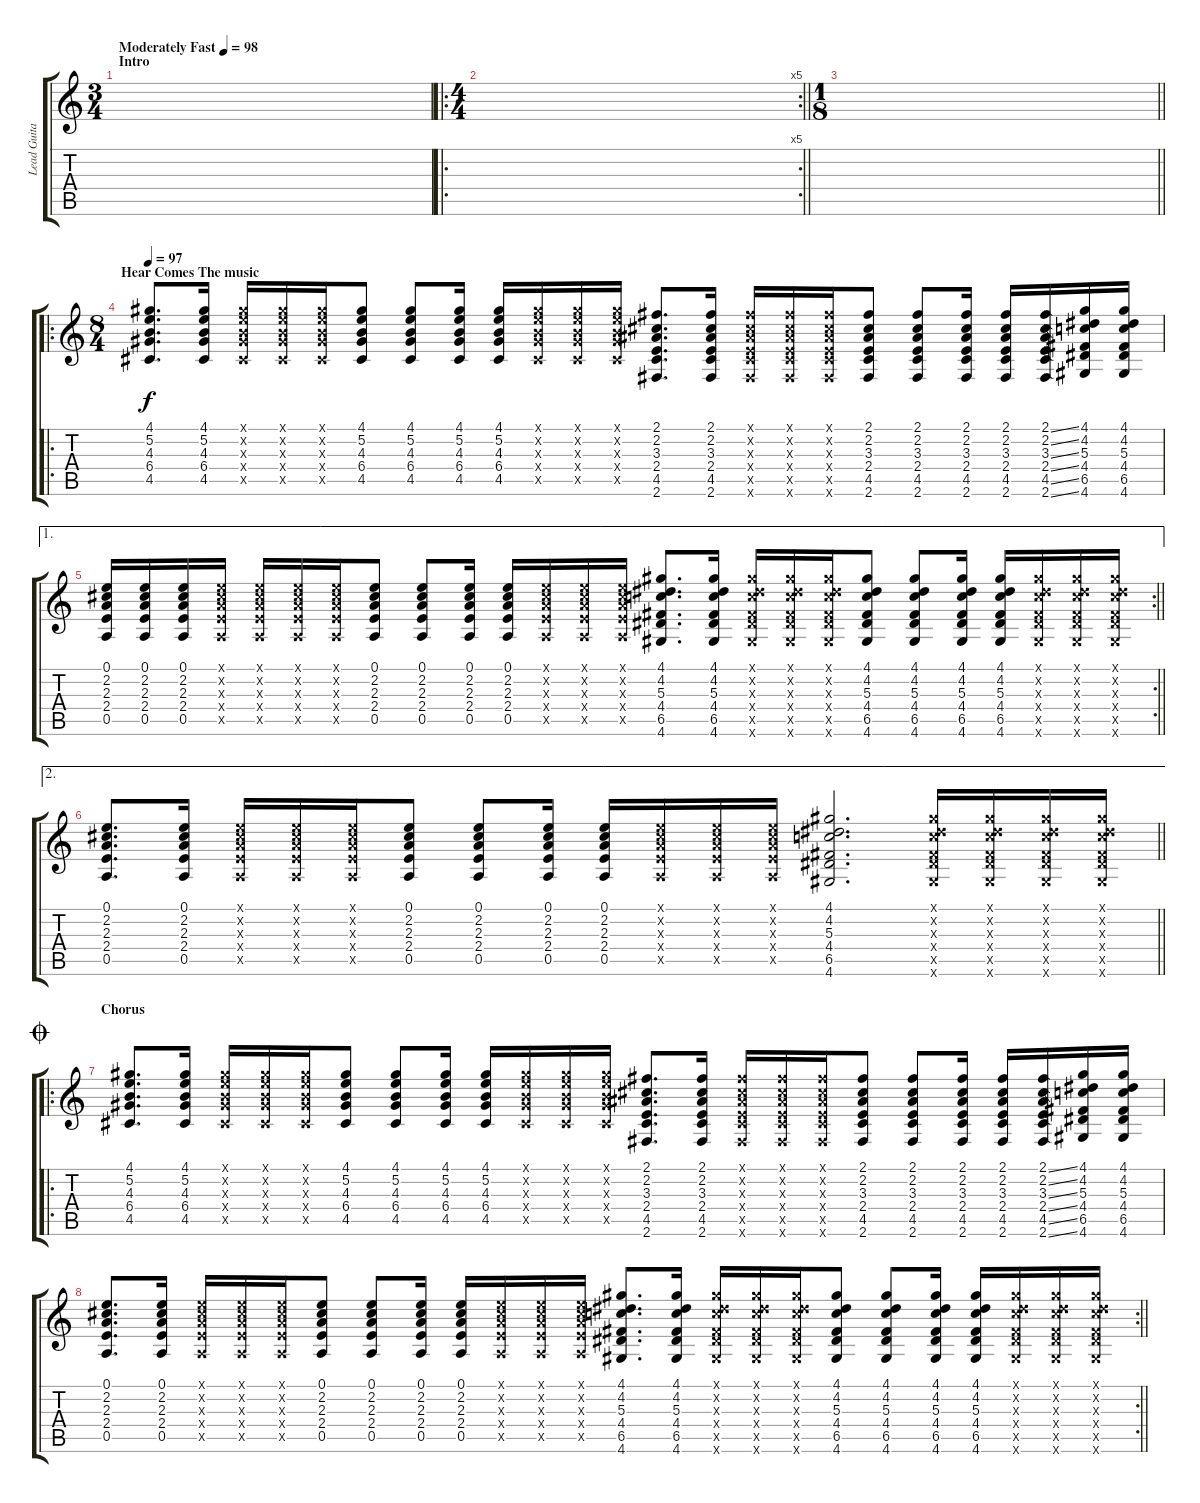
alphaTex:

\track ("Lead Guitar" "Lead Guita") {instrument acousticguitarsteel}
\staff {score tabs}
\tuning (E4 B3 G3 D3 A2 E2) {hide}
\ts (3 4)
\section ("" "Intro")
\tempo (98 "Moderately Fast")
\clef g2
\ks c
|
\ro
\rc 5
\ts (4 4)
\barLineRight lightlight
|
\ts (1 8)
\barLineRight lightlight
|
\ro
\ts (8 4)
\section ("" "Hear Comes The music")
\tempo 97
(4.1 5.2 4.3 6.4 4.5).8{d volume 7} (4.1 5.2 4.3 6.4 4.5).16 (4.1{x} 5.2{x} 4.3{x} 6.4{x} 4.5{x}).16 (4.1{x} 5.2{x} 4.3{x} 6.4{x} 4.5{x}).16 (4.1{x} 5.2{x} 4.3{x} 6.4{x} 4.5{x}).16 (4.1 5.2 4.3 6.4 4.5).8 (4.1 5.2 4.3 6.4 4.5).8 (4.1 5.2 4.3 6.4 4.5).16 (4.1 5.2 4.3 6.4 4.5).16 (4.1{x} 5.2{x} 4.3{x} 6.4{x} 4.5{x}).16 (4.1{x} 5.2{x} 4.3{x} 6.4{x} 4.5{x}).16 (4.1{x} 5.2{x} 4.3{x} 6.4{x} 4.5{x}).16 (2.1 2.2 3.3 2.4 4.5 2.6).8{d} (2.1 2.2 3.3 2.4 4.5 2.6).16 (2.1{x} 2.2{x} 3.3{x} 2.4{x} 4.5{x} 2.6{x}).16 (2.1{x} 2.2{x} 3.3{x} 2.4{x} 4.5{x} 2.6{x}).16 (2.1{x} 2.2{x} 3.3{x} 2.4{x} 4.5{x} 2.6{x}).16 (2.1 2.2 3.3 2.4 4.5 2.6).8 (2.1 2.2 3.3 2.4 4.5 2.6).8 (2.1 2.2 3.3 2.4 4.5 2.6).16 (2.1 2.2 3.3 2.4 4.5 2.6).16 (2.1{ss} 2.2{ss} 3.3{ss} 2.4{ss} 4.5{ss} 2.6{ss}).16 (4.1 4.2 5.3 4.4 6.5 4.6).16 (4.1 4.2 5.3 4.4 6.5 4.6).16 |
\ae 1
\rc 2
\barLineRight lightlight
(0.1 2.2 2.3 2.4 0.5).16 (0.1 2.2 2.3 2.4 0.5).16{balance 14} (0.1 2.2 2.3 2.4 0.5).16 (0.1{x} 2.2{x} 2.3{x} 2.4{x} 0.5{x}).16 (0.1{x} 2.2{x} 2.3{x} 2.4{x} 0.5{x}).16 (0.1{x} 2.2{x} 2.3{x} 2.4{x} 0.5{x}).16 (0.1{x} 2.2{x} 2.3{x} 2.4{x} 0.5{x}).16 (0.1 2.2 2.3 2.4 0.5).8 (0.1 2.2 2.3 2.4 0.5).8 (0.1 2.2 2.3 2.4 0.5).16 (0.1 2.2 2.3 2.4 0.5).16 (0.1{x} 2.2{x} 2.3{x} 2.4{x} 0.5{x}).16 (0.1{x} 2.2{x} 2.3{x} 2.4{x} 0.5{x}).16 (0.1{x} 2.2{x} 2.3{x} 2.4{x} 0.5{x}).16 (4.1 4.2 5.3 4.4 6.5 4.6).8{d} (4.1 4.2 5.3 4.4 6.5 4.6).16 (4.1{x} 4.2{x} 5.3{x} 4.4{x} 6.5{x} 4.6{x}).16 (4.1{x} 4.2{x} 5.3{x} 4.4{x} 6.5{x} 4.6{x}).16 (4.1{x} 4.2{x} 5.3{x} 4.4{x} 6.5{x} 4.6{x}).16 (4.1 4.2 5.3 4.4 6.5 4.6).8 (4.1 4.2 5.3 4.4 6.5 4.6).8 (4.1 4.2 5.3 4.4 6.5 4.6).16 (4.1 4.2 5.3 4.4 6.5 4.6).16 (4.1{x} 4.2{x} 5.3{x} 4.4{x} 6.5{x} 4.6{x}).16 (4.1{x} 4.2{x} 5.3{x} 4.4{x} 6.5{x} 4.6{x}).16 (4.1{x} 4.2{x} 5.3{x} 4.4{x} 6.5{x} 4.6{x}).16 |
\ae 2
\barLineRight lightlight
(0.1 2.2 2.3 2.4 0.5).8{d volume 8 balance 14} (0.1 2.2 2.3 2.4 0.5).16 (0.1{x} 2.2{x} 2.3{x} 2.4{x} 0.5{x}).16 (0.1{x} 2.2{x} 2.3{x} 2.4{x} 0.5{x}).16 (0.1{x} 2.2{x} 2.3{x} 2.4{x} 0.5{x}).16 (0.1 2.2 2.3 2.4 0.5).8 (0.1 2.2 2.3 2.4 0.5).8 (0.1 2.2 2.3 2.4 0.5).16 (0.1 2.2 2.3 2.4 0.5).16 (0.1{x} 2.2{x} 2.3{x} 2.4{x} 0.5{x}).16 (0.1{x} 2.2{x} 2.3{x} 2.4{x} 0.5{x}).16 (0.1{x} 2.2{x} 2.3{x} 2.4{x} 0.5{x}).16 (4.1 4.2 5.3 4.4 6.5 4.6).2{d} (4.1{x} 4.2{x} 5.3{x} 4.4{x} 6.5{x} 4.6{x}).16 (4.1{x} 4.2{x} 5.3{x} 4.4{x} 6.5{x} 4.6{x}).16 (4.1{x} 4.2{x} 5.3{x} 4.4{x} 6.5{x} 4.6{x}).16 (4.1{x} 4.2{x} 5.3{x} 4.4{x} 6.5{x} 4.6{x}).16 |
\ro
\section ("" "Chorus")
\jump coda
(4.1 5.2 4.3 6.4 4.5).8{d volume 10} (4.1 5.2 4.3 6.4 4.5).16 (4.1{x} 5.2{x} 4.3{x} 6.4{x} 4.5{x}).16 (4.1{x} 5.2{x} 4.3{x} 6.4{x} 4.5{x}).16 (4.1{x} 5.2{x} 4.3{x} 6.4{x} 4.5{x}).16 (4.1 5.2 4.3 6.4 4.5).8 (4.1 5.2 4.3 6.4 4.5).8 (4.1 5.2 4.3 6.4 4.5).16 (4.1 5.2 4.3 6.4 4.5).16 (4.1{x} 5.2{x} 4.3{x} 6.4{x} 4.5{x}).16 (4.1{x} 5.2{x} 4.3{x} 6.4{x} 4.5{x}).16 (4.1{x} 5.2{x} 4.3{x} 6.4{x} 4.5{x}).16 (2.1 2.2 3.3 2.4 4.5 2.6).8{d} (2.1 2.2 3.3 2.4 4.5 2.6).16 (2.1{x} 2.2{x} 3.3{x} 2.4{x} 4.5{x} 2.6{x}).16 (2.1{x} 2.2{x} 3.3{x} 2.4{x} 4.5{x} 2.6{x}).16 (2.1{x} 2.2{x} 3.3{x} 2.4{x} 4.5{x} 2.6{x}).16 (2.1 2.2 3.3 2.4 4.5 2.6).8 (2.1 2.2 3.3 2.4 4.5 2.6).8 (2.1 2.2 3.3 2.4 4.5 2.6).16 (2.1 2.2 3.3 2.4 4.5 2.6).16 (2.1{ss} 2.2{ss} 3.3{ss} 2.4{ss} 4.5{ss} 2.6{ss}).16 (4.1 4.2 5.3 4.4 6.5 4.6).16 (4.1 4.2 5.3 4.4 6.5 4.6).16 |
\rc 2
\barLineRight lightlight
(0.1 2.2 2.3 2.4 0.5).8{d balance 14} (0.1 2.2 2.3 2.4 0.5).16 (0.1{x} 2.2{x} 2.3{x} 2.4{x} 0.5{x}).16 (0.1{x} 2.2{x} 2.3{x} 2.4{x} 0.5{x}).16 (0.1{x} 2.2{x} 2.3{x} 2.4{x} 0.5{x}).16 (0.1 2.2 2.3 2.4 0.5).8 (0.1 2.2 2.3 2.4 0.5).8 (0.1 2.2 2.3 2.4 0.5).16 (0.1 2.2 2.3 2.4 0.5).16 (0.1{x} 2.2{x} 2.3{x} 2.4{x} 0.5{x}).16 (0.1{x} 2.2{x} 2.3{x} 2.4{x} 0.5{x}).16 (0.1{x} 2.2{x} 2.3{x} 2.4{x} 0.5{x}).16 (4.1 4.2 5.3 4.4 6.5 4.6).8{d} (4.1 4.2 5.3 4.4 6.5 4.6).16 (4.1{x} 4.2{x} 5.3{x} 4.4{x} 6.5{x} 4.6{x}).16 (4.1{x} 4.2{x} 5.3{x} 4.4{x} 6.5{x} 4.6{x}).16 (4.1{x} 4.2{x} 5.3{x} 4.4{x} 6.5{x} 4.6{x}).16 (4.1 4.2 5.3 4.4 6.5 4.6).8 (4.1 4.2 5.3 4.4 6.5 4.6).8 (4.1 4.2 5.3 4.4 6.5 4.6).16 (4.1 4.2 5.3 4.4 6.5 4.6).16 (4.1{x} 4.2{x} 5.3{x} 4.4{x} 6.5{x} 4.6{x}).16 (4.1{x} 4.2{x} 5.3{x} 4.4{x} 6.5{x} 4.6{x}).16 (4.1{x} 4.2{x} 5.3{x} 4.4{x} 6.5{x} 4.6{x}).16
